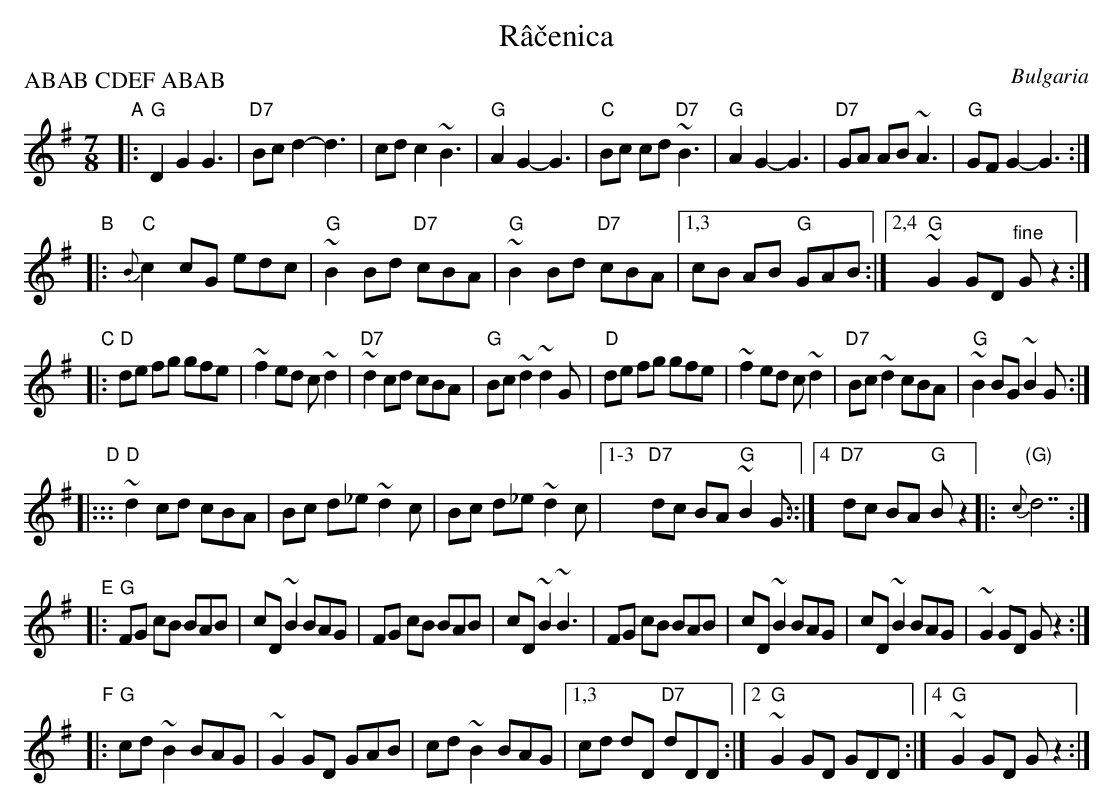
X:1
T: R\^a\vcenica
O: Bulgaria
M: 7/8
L: 1/8
P: ABAB CDEF ABAB
K: G
"A"\
|: "G"D2 G2 G3 | "D7"Bc d2-d3 | cd c2 ~B3 | "G"A2 G2-G3 \
|  "C"Bc cd "D7"~B3 | "G"A2 G2-G3 | "D7"GA AB ~A3 | "G"GF G2-G3 :|
"B"\
|: "C"{B}c2 cG edc | "G"~B2 Bd "D7"cBA | "G"~B2 Bd "D7"cBA |1,3 cB AB "G"GAB :|2,4 "G"~G2 GD "^fine"Gz2 :|
"C"\
|: "D"de fg gfe | ~f2 ed c~d2 | "D7"~d2 cd cBA | "G"Bc ~d2 ~d2G \
|  "D"de fg gfe | ~f2 ed c~d2 | "D7"Bc ~d2 cBA | "G"~B2 BG ~B2G :|
"D"\
|::: "D"~d2 cd cBA | Bc d_e ~d2c | Bc d_e ~d2c |1-3 "D7"dc BA "G"~B2G ::|4 "D7"dc BA "G"Bz2 |: "(G)"{c}d7 :|
"E"\
|: "G"FG cB BAB | cD ~B2 BAG | FG cB BAB | cD ~B2 ~B3 \
|  FG cB BAB | cD ~B2 BAG | cD ~B2 BAG | ~G2 GD Gz2 :|
"F"\
|: "G"cd ~B2 BAG | ~G2 GD GAB | cd ~B2 BAG |1,3 cd dD "D7"dDD :|2 "G"~G2 GD GDD :|4 "G"~G2 GD Gz2 :|
